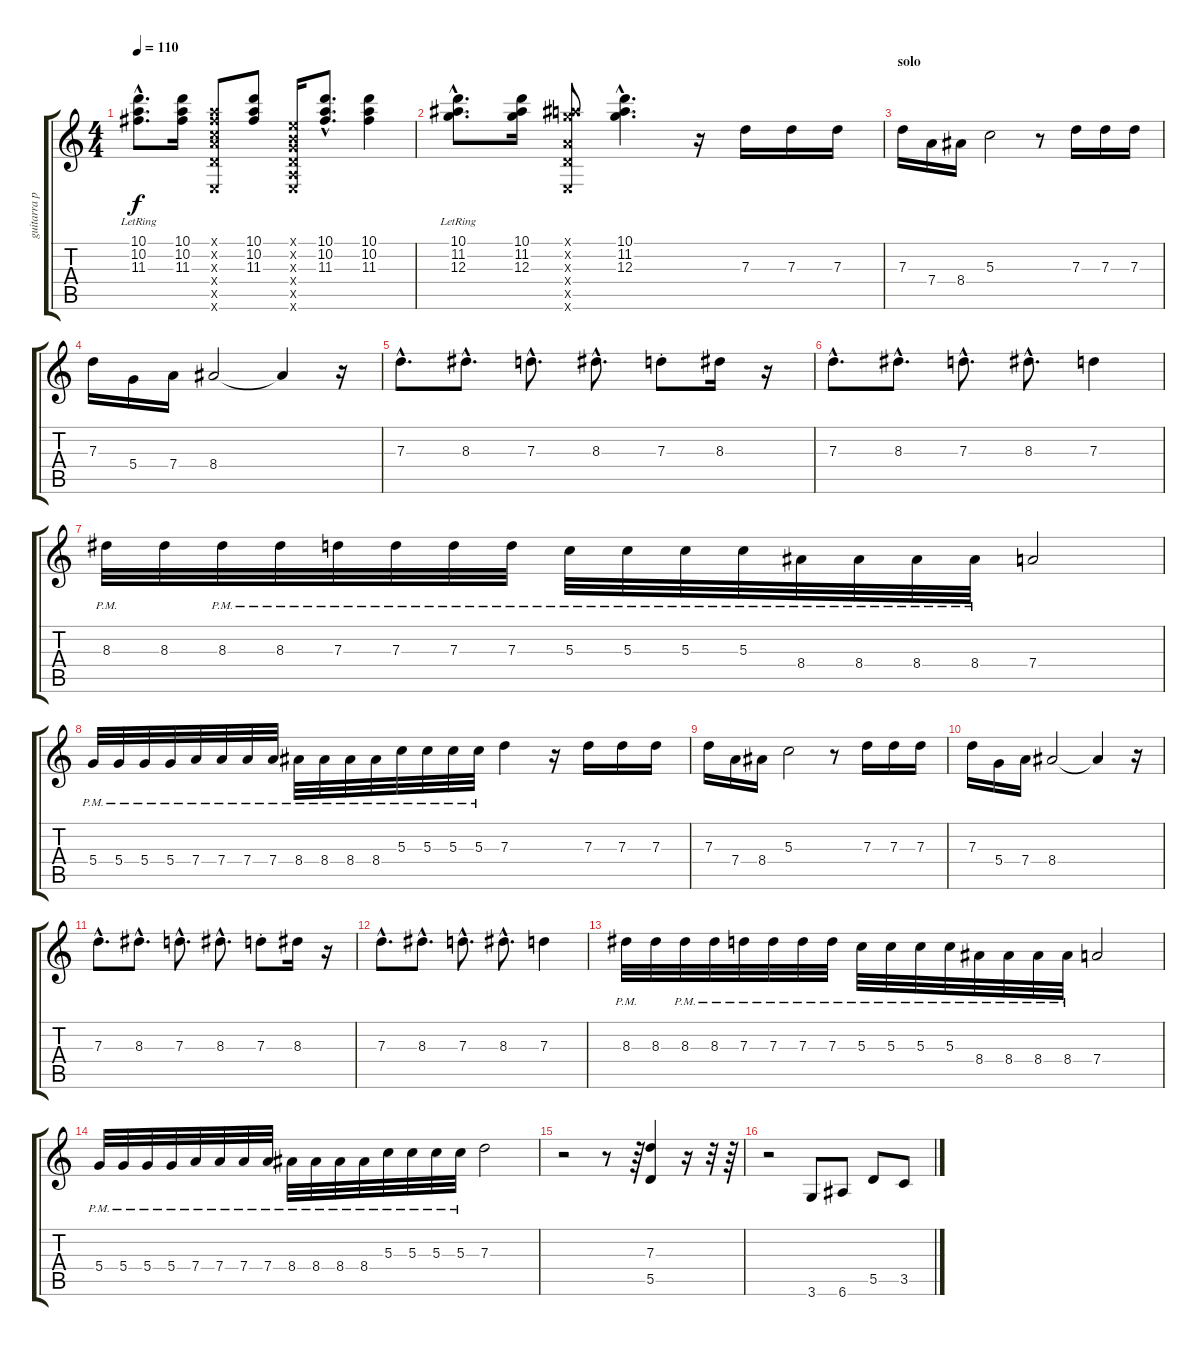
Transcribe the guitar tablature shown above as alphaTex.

\track ("guitarra principal" "guitarra p") {instrument electricguitarclean}
\staff {score tabs}
\tuning (E4 B3 G3 D3 A2 E2) {hide}
\ts (4 4)
\tempo 110
\clef g2
\ks c
(10.1{hac} 10.2{hac lr} 11.3{hac lr}).8{d dy f} (10.1 10.2 11.3).16 (5.1{x} 7.2{x} 5.3{x} 7.4{x} 5.5{x} 0.6{x}).8 (10.1 10.2 11.3).8 (0.1{x} 0.2{x} 0.3{x} 0.4{x} 0.5{x} 0.6{x}).16 (10.1{hac} 10.2{hac} 11.3{hac}).8{d} (10.1 10.2 11.3).4 |
(10.1{hac} 11.2{hac lr} 12.3{hac lr}).8{d} (10.1 11.2 12.3).16 (5.1{x} 11.2{x} 12.3{x} 7.4{x} 5.5{x} 0.6{x}).8 (10.1{hac} 11.2{hac} 12.3{hac}).4{d} r.16 7.3.16 7.3.16 7.3.16 |
\section ("" "solo")
7.3.16 7.4.16 8.4.16 5.3.2 r.8 7.3.16 7.3.16 7.3.16 |
7.3.16 5.4.16 7.4.16 8.4.2 8.4{t}.4 r.16 |
7.3{hac}.8{d} 8.3{hac}.8{d} 7.3{hac}.8{d} 8.3{hac}.8{d} 7.3{st}.8 8.3.16 r.16 |
7.3{hac}.8{d} 8.3{hac}.8{d} 7.3{hac}.8{d} 8.3{hac}.8{d} 7.3.4 |
8.3{pm}.32 8.3.32 8.3{pm}.32 8.3{pm}.32 7.3{pm}.32 7.3{pm}.32 7.3{pm}.32 7.3{pm}.32 5.3{pm}.32 5.3{pm}.32 5.3{pm}.32 5.3{pm}.32 8.4{pm}.32 8.4{pm}.32 8.4{pm}.32 8.4{pm}.32 7.4.2 |
5.4{pm}.32 5.4{pm}.32 5.4{pm}.32 5.4{pm}.32 7.4{pm}.32 7.4{pm}.32 7.4{pm}.32 7.4{pm}.32 8.4{pm}.32 8.4{pm}.32 8.4{pm}.32 8.4{pm}.32 5.3{pm}.32 5.3{pm}.32 5.3{pm}.32 5.3{pm}.32 7.3.4 r.16 7.3.16 7.3.16 7.3.16 |
7.3.16 7.4.16 8.4.16 5.3.2 r.8 7.3.16 7.3.16 7.3.16 |
7.3.16 5.4.16 7.4.16 8.4.2 8.4{t}.4 r.16 |
7.3{hac}.8{d} 8.3{hac}.8{d} 7.3{hac}.8{d} 8.3{hac}.8{d} 7.3{st}.8 8.3.16 r.16 |
7.3{hac}.8{d} 8.3{hac}.8{d} 7.3{hac}.8{d} 8.3{hac}.8{d} 7.3.4 |
8.3{pm}.32 8.3.32 8.3{pm}.32 8.3{pm}.32 7.3{pm}.32 7.3{pm}.32 7.3{pm}.32 7.3{pm}.32 5.3{pm}.32 5.3{pm}.32 5.3{pm}.32 5.3{pm}.32 8.4{pm}.32 8.4{pm}.32 8.4{pm}.32 8.4{pm}.32 7.4.2 |
5.4{pm}.32 5.4{pm}.32 5.4{pm}.32 5.4{pm}.32 7.4{pm}.32 7.4{pm}.32 7.4{pm}.32 7.4{pm}.32 8.4{pm}.32 8.4{pm}.32 8.4{pm}.32 8.4{pm}.32 5.3{pm}.32 5.3{pm}.32 5.3{pm}.32 5.3{pm}.32 7.3.2 |
r.2 r.8 r.64 (7.3 5.5).4 r.16 r.32 r.64 |
r.2 3.6.8 6.6.8 5.5.8 3.5.8
